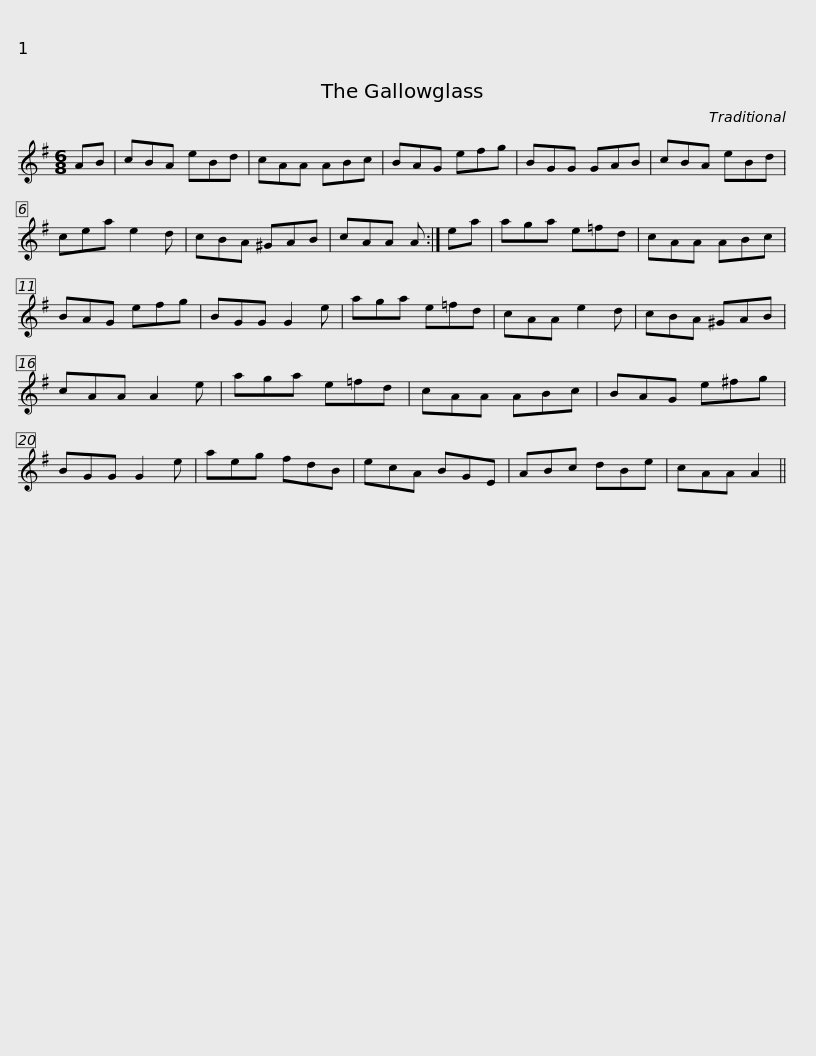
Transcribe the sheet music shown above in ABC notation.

X:1
L:1/8
M:6/8
I:linebreak $
K:G
V:1 treble
V:1
 AB | cBA eBd | cAA ABc | BAG efg | BGG GAB | %5
 cBA eBd | cea e2 d | cBA ^GAB |$ cAA A :| ea | %10
 aga e=fd | cAA ABc | BAG efg | BGG G2 e | aga e=fd | %15
 cAA e2 d |$ cBA ^GAB | cAA A2 e | aga e=fd | cAA ABc | %20
 BAG e^fg | BGG G2 e | aeg fdB |$ ecA BGE | ABc dBe | %25
 cAA A2 || %26
